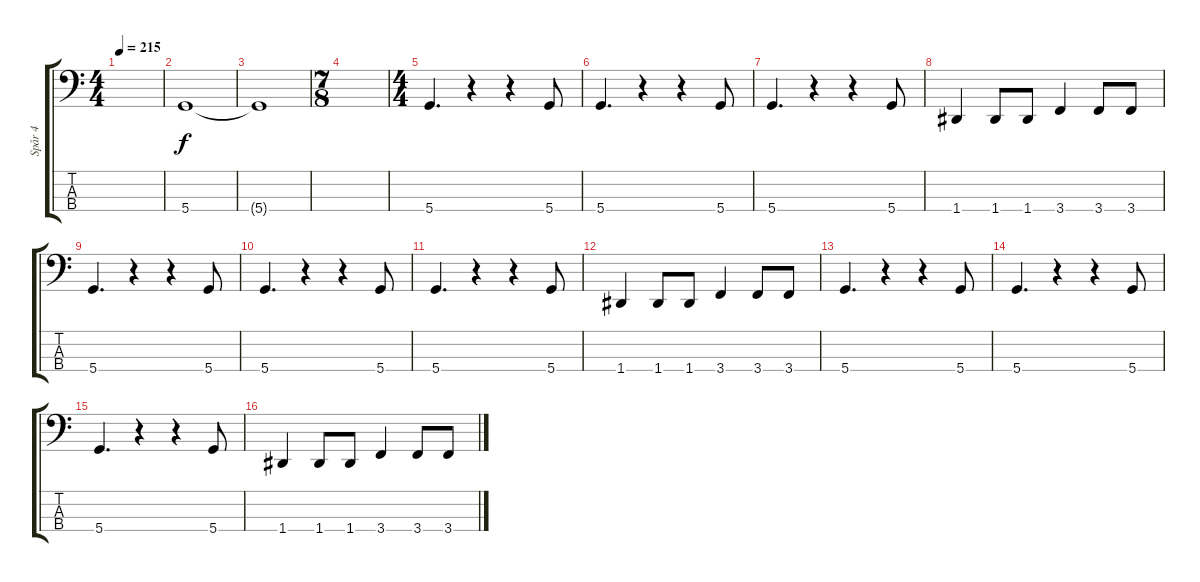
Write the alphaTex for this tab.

\track ("Spår 4" "Spår 4") {instrument electricbassfinger}
\staff {score tabs}
\tuning (G2 D2 A1 D1) {hide}
\ts (4 4)
\tempo 215
\clef f4
\ks c
|
5.4.1 |
5.4{t}.1 |
\ts (7 8)
|
\ts (4 4)
5.4.4{d} r.4 r.4 5.4.8 |
5.4.4{d} r.4 r.4 5.4.8 |
5.4.4{d} r.4 r.4 5.4.8 |
1.4.4 1.4.8 1.4.8 3.4.4 3.4.8 3.4.8 |
5.4.4{d} r.4 r.4 5.4.8 |
5.4.4{d} r.4 r.4 5.4.8 |
5.4.4{d} r.4 r.4 5.4.8 |
1.4.4 1.4.8 1.4.8 3.4.4 3.4.8 3.4.8 |
5.4.4{d} r.4 r.4 5.4.8 |
5.4.4{d} r.4 r.4 5.4.8 |
5.4.4{d} r.4 r.4 5.4.8 |
1.4.4 1.4.8 1.4.8 3.4.4 3.4.8 3.4.8
